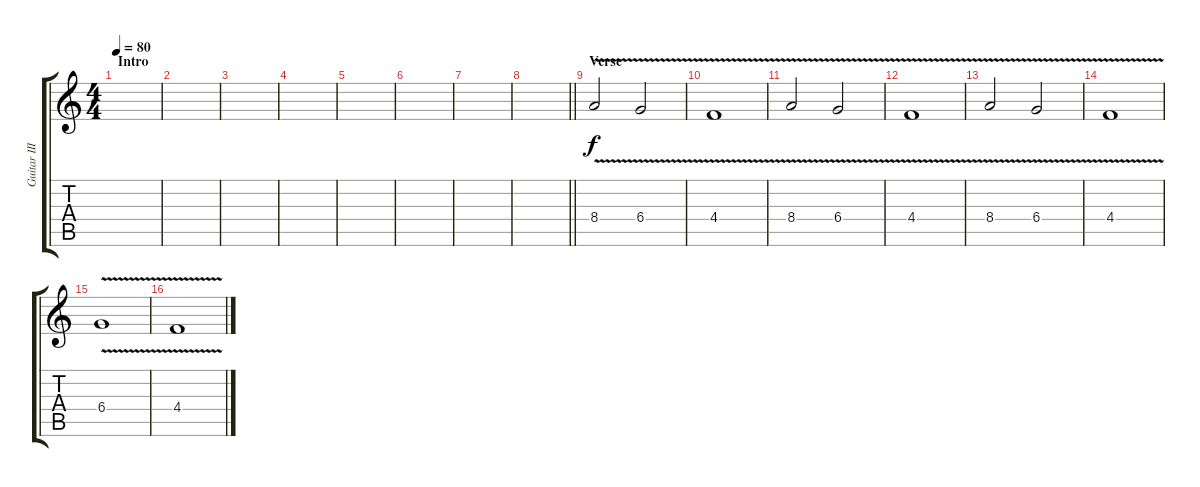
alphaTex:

\track ("Guitar III (Ron \"Bumblefoot\" Thal)" "Guitar III") {instrument overdrivenguitar}
\staff {score tabs}
\tuning (Eb4 Bb3 Gb3 Db3 Ab2 Eb2) {hide}
\ts (4 4)
\section ("" "Intro")
\tempo 80
\clef g2
\ks c
|
|
|
|
|
|
|
\barLineRight lightlight
|
\section ("" "Verse")
8.4{v}.2 6.4{v}.2 |
4.4{v}.1 |
8.4{v}.2 6.4{v}.2 |
4.4{v}.1 |
8.4{v}.2 6.4{v}.2 |
4.4{v}.1 |
6.4{v}.1 |
4.4{v}.1
